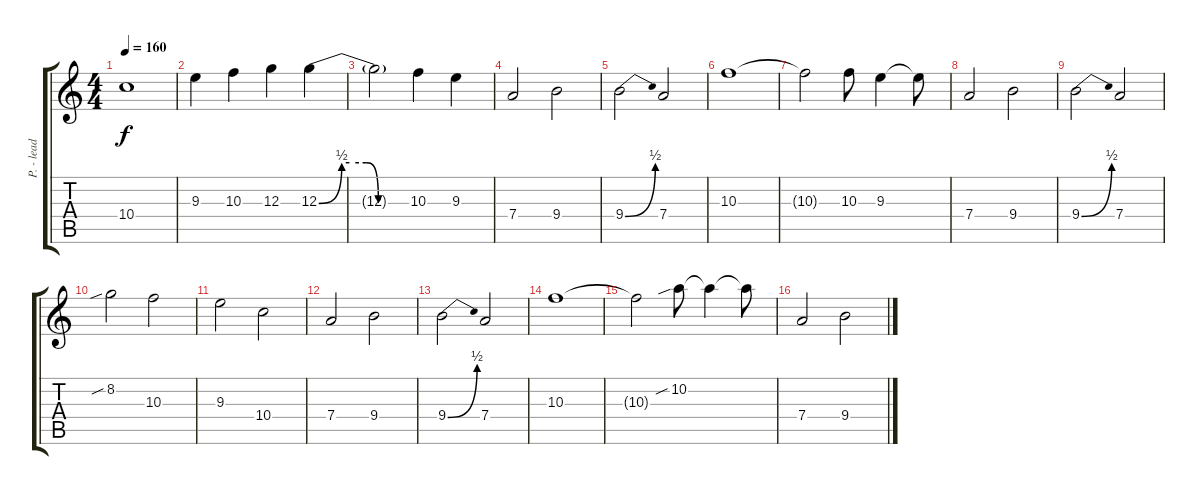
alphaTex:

\track ("P. - lead guitar" "P. - lead ") {instrument distortionguitar}
\staff {score tabs}
\tuning (E4 B3 G3 D3 A2 E2) {hide}
\ts (4 4)
\tempo 160
\clef g2
\ks c
10.4{t}.1{dy f} |
9.3.4 10.3.4 12.3.4 12.3{be (custom 0 0 15 2 20 2 31 2 39 0 42 0 60 0)}.4 |
12.3{t}.2 10.3.4 9.3.4 |
7.4.2 9.4.2 |
9.4{be (bend 0 0 60 2)}.2 7.4.2 |
10.3.1 |
10.3{t}.2 10.3.8 9.3.4 9.3{t}.8 |
7.4.2 9.4.2 |
9.4{be (bend 0 0 60 2)}.2 7.4.2 |
8.2{sib}.2 10.3.2 |
9.3.2 10.4.2 |
7.4.2 9.4.2 |
9.4{be (bend 0 0 60 2)}.2 7.4.2 |
10.3.1 |
10.3{t}.2 10.2{sib}.8 10.2{t}.4 10.2{t}.8 |
7.4.2 9.4.2
